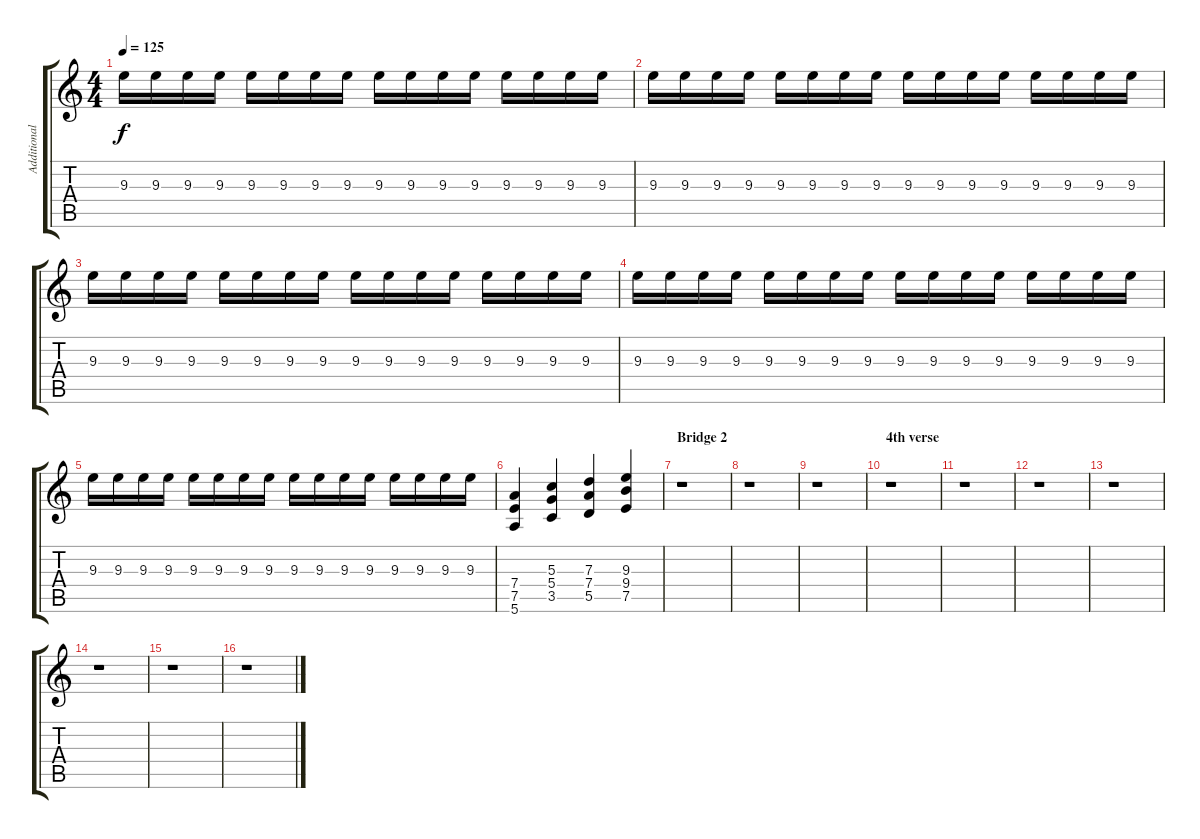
\track ("Additional Guitar" "Additional") {instrument distortionguitar}
\staff {score tabs}
\tuning (E4 B3 G3 D3 A2 E2) {hide}
\ts (4 4)
\tempo 125
\clef g2
\ks c
9.3.16{dy f} 9.3.16 9.3.16 9.3.16 9.3.16 9.3.16 9.3.16 9.3.16 9.3.16 9.3.16 9.3.16 9.3.16 9.3.16 9.3.16 9.3.16 9.3.16 |
9.3.16 9.3.16 9.3.16 9.3.16 9.3.16 9.3.16 9.3.16 9.3.16 9.3.16 9.3.16 9.3.16 9.3.16 9.3.16 9.3.16 9.3.16 9.3.16 |
9.3.16 9.3.16 9.3.16 9.3.16 9.3.16 9.3.16 9.3.16 9.3.16 9.3.16 9.3.16 9.3.16 9.3.16 9.3.16 9.3.16 9.3.16 9.3.16 |
9.3.16 9.3.16 9.3.16 9.3.16 9.3.16 9.3.16 9.3.16 9.3.16 9.3.16 9.3.16 9.3.16 9.3.16 9.3.16 9.3.16 9.3.16 9.3.16 |
9.3.16 9.3.16 9.3.16 9.3.16 9.3.16 9.3.16 9.3.16 9.3.16 9.3.16 9.3.16 9.3.16 9.3.16 9.3.16 9.3.16 9.3.16 9.3.16 |
(7.4 7.5 5.6).4 (5.3 5.4 3.5).4 (7.3 7.4 5.5).4 (9.3 9.4 7.5).4 |
\section ("" "Bridge 2")
r.1 |
r.1 |
r.1 |
\section ("" "4th verse")
r.1 |
r.1 |
r.1 |
r.1 |
r.1 |
r.1 |
r.1
